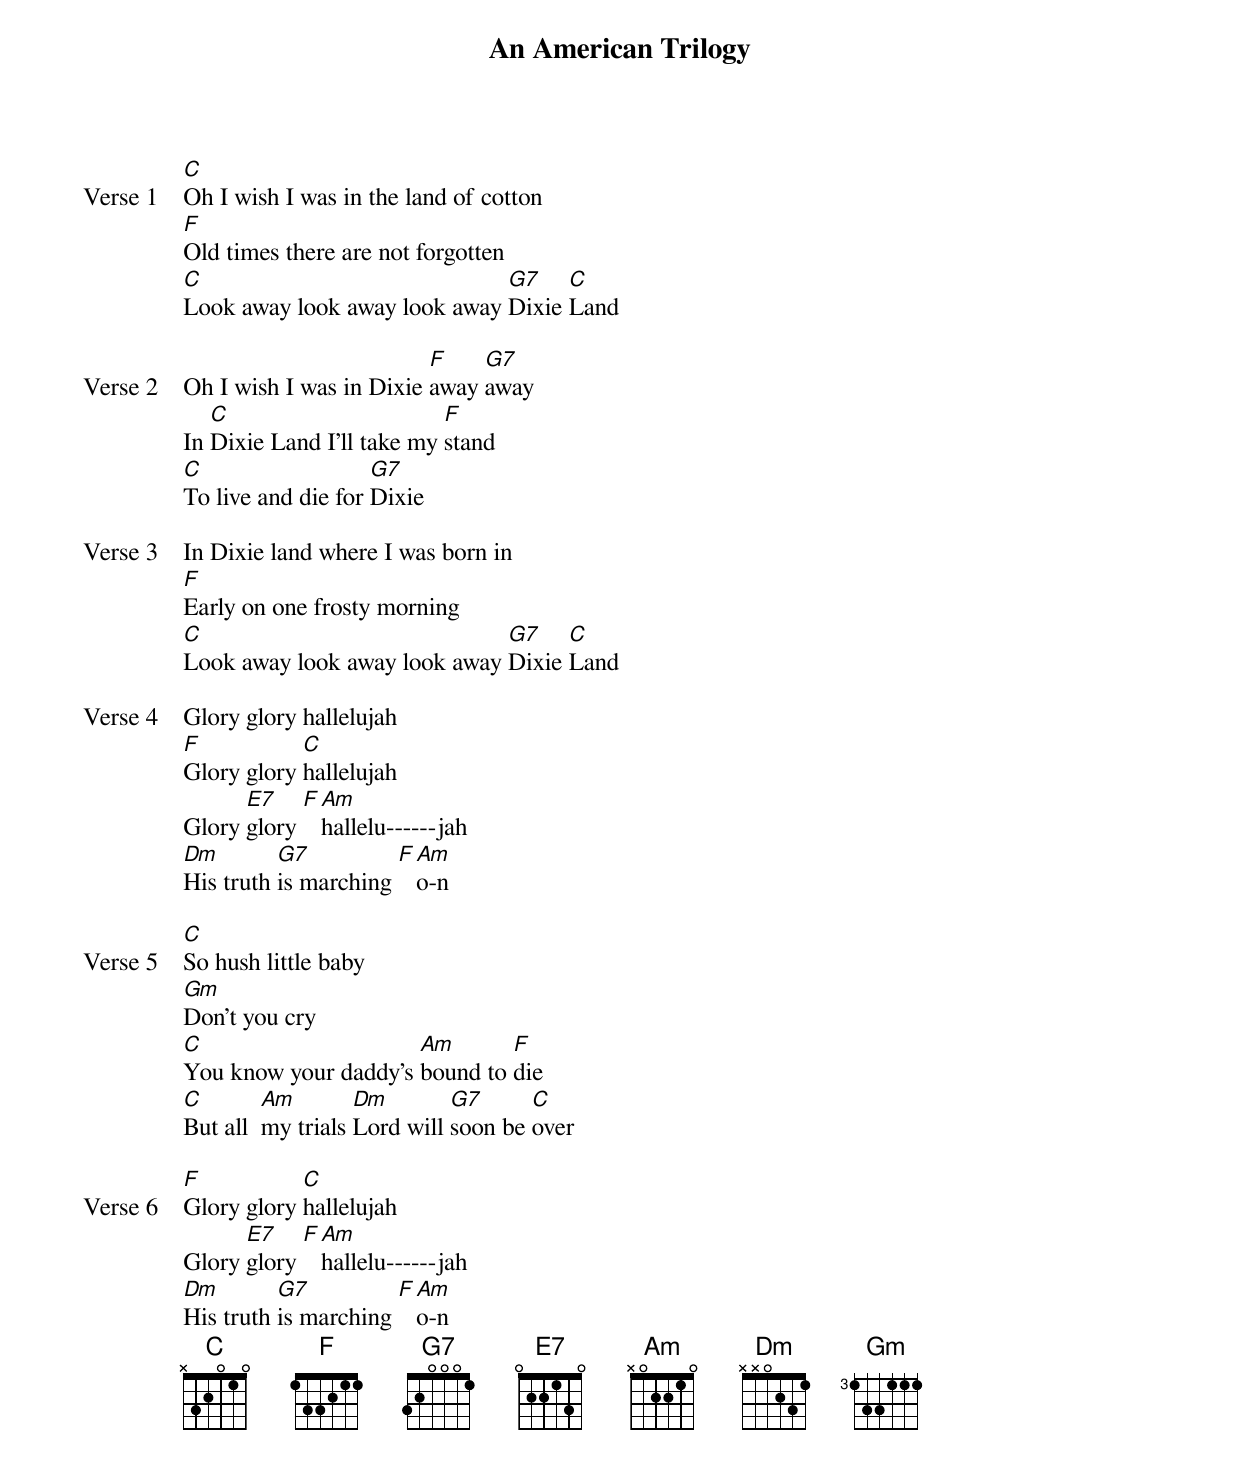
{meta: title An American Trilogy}
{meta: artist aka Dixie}
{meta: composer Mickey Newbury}

{start_of_verse: Verse 1}
[C]Oh I wish I was in the land of cotton
[F]Old times there are not forgotten
[C]Look away look away look away [G7]Dixie [C]Land
{end_of_verse}

{start_of_verse: Verse 2}
Oh I wish I was in Dixie [F]away [G7]away
In [C]Dixie Land I'll take my [F]stand
[C]To live and die for [G7]Dixie
{end_of_verse}

{start_of_verse: Verse 3}
In Dixie land where I was born in
[F]Early on one frosty morning
[C]Look away look away look away [G7]Dixie [C]Land
{end_of_verse}

{start_of_verse: Verse 4}
Glory glory hallelujah
[F]Glory glory [C]hallelujah
Glory [E7]glory [F][Am]hallelu------jah
[Dm]His truth [G7]is marching [F][Am]o-n
{end_of_verse}

{start_of_verse: Verse 5}
[C]So hush little baby
[Gm]Don't you cry
[C]You know your daddy's [Am]bound to [F]die
[C]But all  [Am]my trials [Dm]Lord will [G7]soon be [C]over
{end_of_verse}

{start_of_verse: Verse 6}
[F]Glory glory [C]hallelujah
Glory [E7]glory [F][Am]hallelu------jah
[Dm]His truth [G7]is marching [F][Am]o-n
{end_of_verse}
